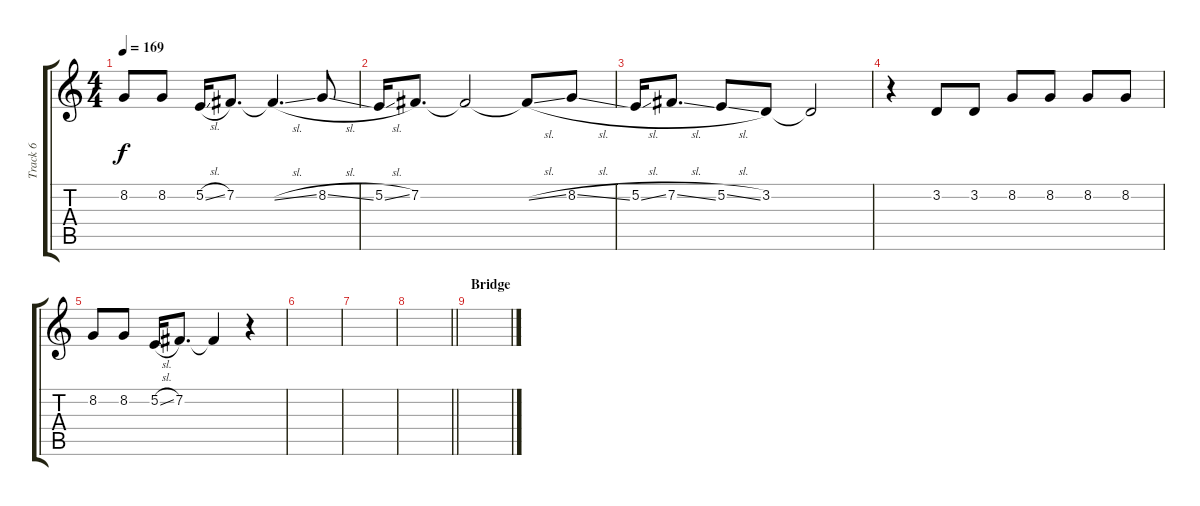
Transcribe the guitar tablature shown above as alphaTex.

\track ("Track 6" "Track 6") {instrument tenorsax}
\staff {score tabs}
\tuning (E4 B3 G3 D3 A2 E2) {hide}
\ts (4 4)
\tempo 169
\clef g2
\ks c
8.2.8{dy f} 8.2.8 5.2{sl}.16 7.2.8{d} 7.2{sl t}.4{d} 8.2{sl}.8 |
5.2{sl}.16 7.2.8{d} 7.2{t}.2 7.2{sl t}.8 8.2{sl}.8 |
5.2{sl}.16 7.2{sl}.8{d} 5.2{sl}.8 3.2.8 3.2{t}.2 |
r.4 3.2.8 3.2.8 8.2.8 8.2.8 8.2.8 8.2.8 |
8.2.8 8.2.8 5.2{sl}.16 7.2.8{d} 7.2{t}.4 r.4 |
|
|
\barLineRight lightlight
|
\section ("" "Bridge")
